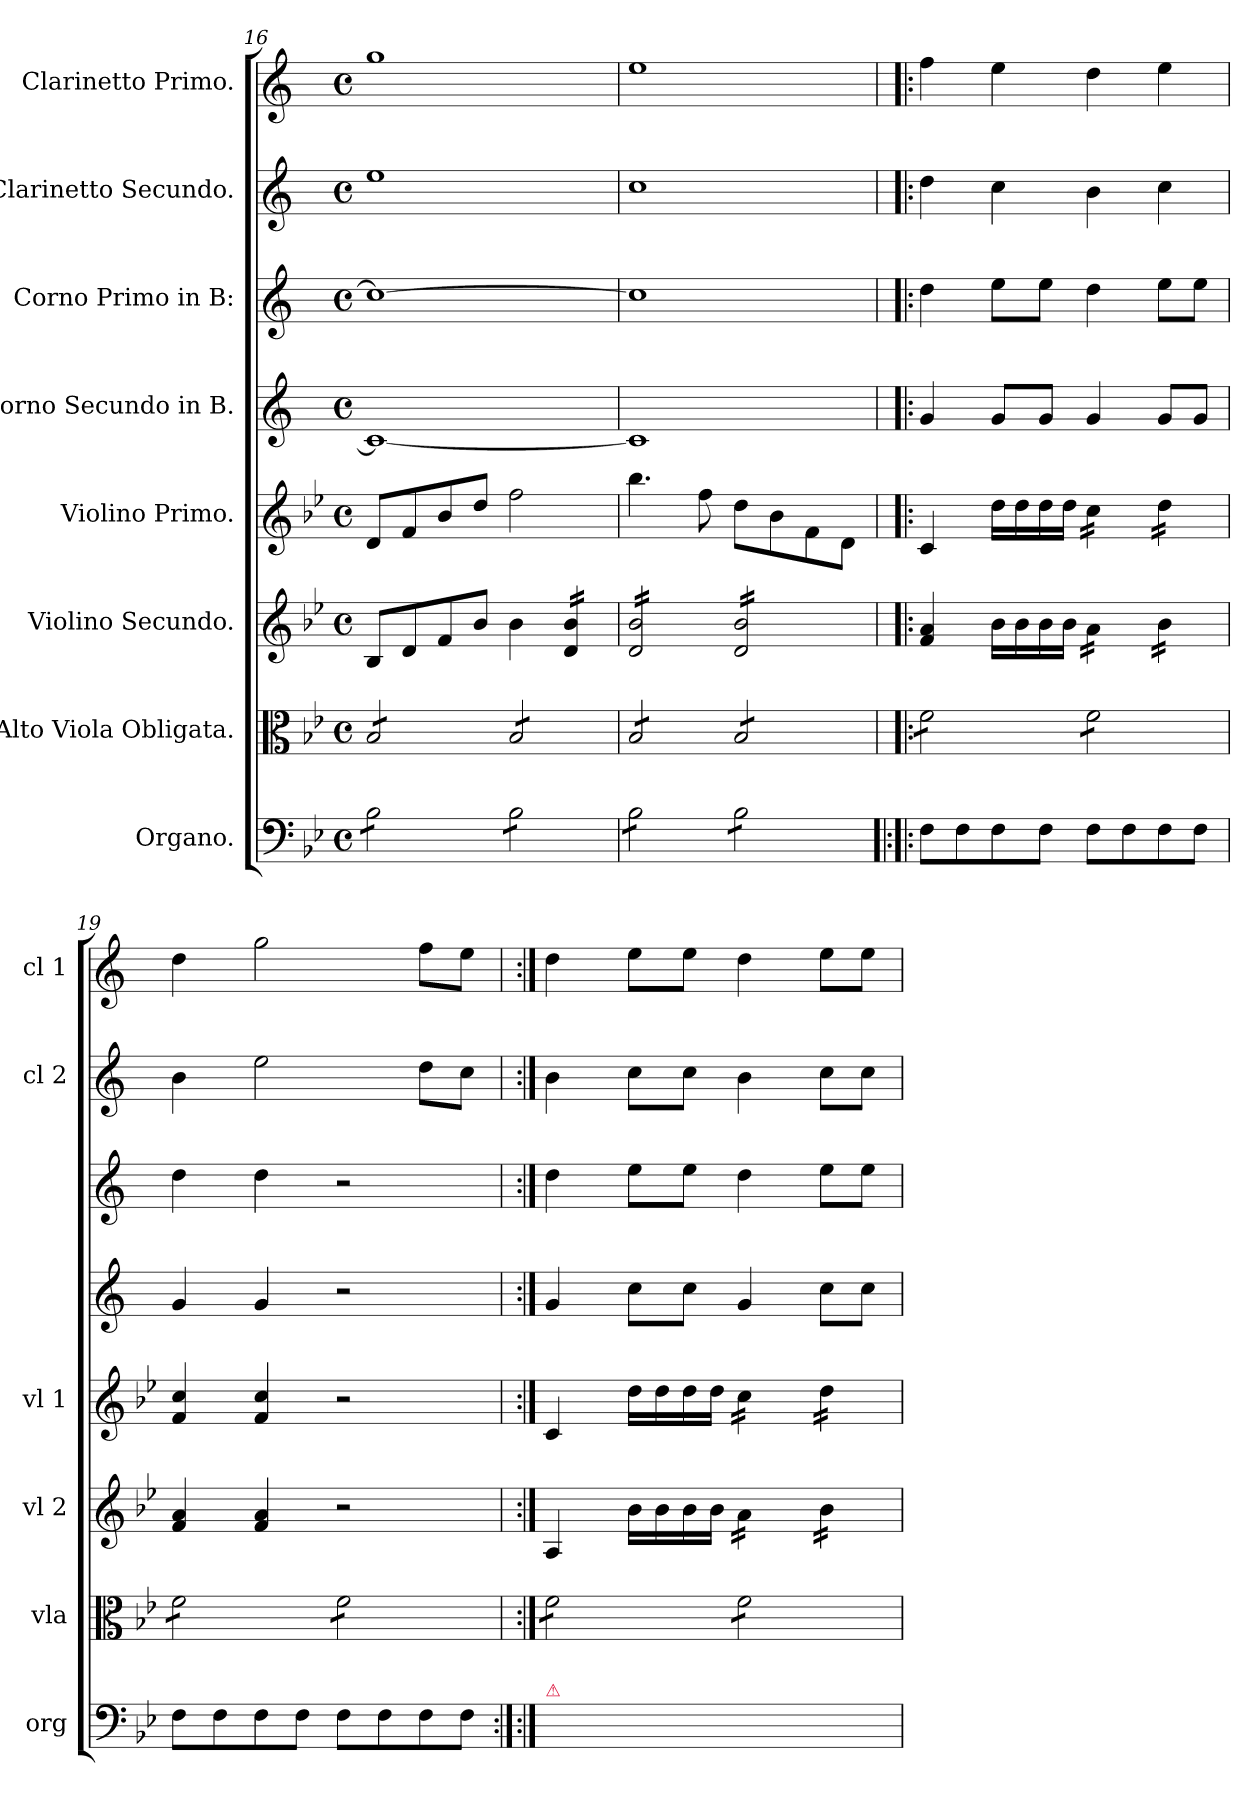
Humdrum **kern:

**kern	**kern	**kern	**kern	**kern	**kern	**kern	**kern
*part8	*part7	*part6	*part5	*part4	*part3	*part2	*part1
*staff8	*staff7	*staff6	*staff5	*staff4	*staff3	*staff2	*staff1
*I"Organo.	*I"Alto Viola Obligata.	*I"Violino Secundo.	*I"Violino Primo.	*I"Corno Secundo in B.	*I"Corno Primo in B:	*I"Clarinetto Secundo.	*I"Clarinetto Primo.
*I'org	*I'vla	*I'vl 2	*I'vl 1	*	*	*I'cl 2	*I'cl 1
*clefF4	*clefC3	*clefG2	*clefG2	*clefG2	*clefG2	*clefG2	*clefG2
*	*	*	*	*ITrd1c2	*ITrd1c2	*ITrd1c2	*ITrd1c2
*k[b-e-]	*k[b-e-]	*k[b-e-]	*k[b-e-]	*k[b-e-]	*k[b-e-]	*k[b-e-]	*k[b-e-]
*B-:	*B-:	*B-:	*B-:	*B-:	*B-:	*B-:	*B-:
*M4/4	*M4/4	*M4/4	*M4/4	*M4/4	*M4/4	*M4/4	*M4/4
*met(c)	*met(c)	*met(c)	*met(c)	*met(c)	*met(c)	*met(c)	*met(c)
=16	=16	=16	=16	=16	=16	=16	=16
*tremolo	*	*	*	*	*	*	*
*	*tremolo	*	*	*	*	*	*
8B-\L	8B-/L	8B-/L	8d/L	1B-/_	1b-\_	1dd\	1ff\
8B-\	8B-/	8d/	8f/	.	.	.	.
8B-\	8B-/	8f/	8b-/	.	.	.	.
8B-\J	8B-/J	8b-/J	8dd/J	.	.	.	.
8B-\L	8B-/L	4b-\	2ff\	.	.	.	.
8B-\	8B-/	.	.	.	.	.	.
*	*	*tremolo	*	*	*	*	*
8B-\	8B-/	16d/ 16b-/LL	.	.	.	.	.
.	.	16d/ 16b-/	.	.	.	.	.
8B-\J	8B-/J	16d/ 16b-/	.	.	.	.	.
.	.	16d/ 16b-/JJ	.	.	.	.	.
=17	=17	=17	=17	=17	=17	=17	=17
8B-\L	8B-/L	16d/ 16b-/LL	4.bb-\	1B-/]	1b-\]	1b-\	1dd\
.	.	16d/ 16b-/	.	.	.	.	.
8B-\	8B-/	16d/ 16b-/	.	.	.	.	.
.	.	16d/ 16b-/	.	.	.	.	.
8B-\	8B-/	16d/ 16b-/	.	.	.	.	.
.	.	16d/ 16b-/	.	.	.	.	.
8B-\J	8B-/J	16d/ 16b-/	8ff\	.	.	.	.
.	.	16d/ 16b-/JJ	.	.	.	.	.
8B-\L	8B-/L	16d/ 16b-/LL	8dd\L	.	.	.	.
.	.	16d/ 16b-/	.	.	.	.	.
8B-\	8B-/	16d/ 16b-/	8b-\	.	.	.	.
.	.	16d/ 16b-/	.	.	.	.	.
8B-\	8B-/	16d/ 16b-/	8f\	.	.	.	.
.	.	16d/ 16b-/	.	.	.	.	.
8B-\J	8B-/J	16d/ 16b-/	8d\J	.	.	.	.
*Xtremolo	*	*	*	*	*	*	*
.	.	16d/ 16b-/JJ	.	.	.	.	.
*	*	*Xtremolo	*	*	*	*	*
=18!|:	=18	=18	=18	=18	=18	=18	=18
8F\L	8f\L	4f/ 4a/	4c/	4f/	4cc\	4cc\	4ee-\
8F\	8f\	.	.	.	.	.	.
8F\	8f\	16b-\LL	16dd\LL	8f/L	8dd\L	4b-\	4dd\
.	.	16b-\	16dd\	.	.	.	.
8F\J	8f\J	16b-\	16dd\	8f/J	8dd\J	.	.
.	.	16b-\JJ	16dd\JJ	.	.	.	.
*	*	*tremolo	*	*	*	*	*
*	*	*	*tremolo	*	*	*	*
8F\L	8f\L	16a\LL	16cc\LL	4f/	4cc\	4a\	4cc\
.	.	16a\	16cc\	.	.	.	.
8F\	8f\	16a\	16cc\	.	.	.	.
.	.	16a\JJ	16cc\JJ	.	.	.	.
8F\	8f\	16b-\LL	16dd\LL	8f/L	8dd\L	4b-\	4dd\
.	.	16b-\	16dd\	.	.	.	.
8F\J	8f\J	16b-\	16dd\	8f/J	8dd\J	.	.
.	.	16b-\JJ	16dd\JJ	.	.	.	.
*	*	*	*Xtremolo	*	*	*	*
*	*	*Xtremolo	*	*	*	*	*
=19	=19	=19	=19	=19	=19	=19	=19
8F\L	8f\L	4f/ 4a/	4f/ 4cc/	4f/	4cc\	4a\	4cc\
8F\	8f\	.	.	.	.	.	.
8F\	8f\	4f/ 4a/	4f/ 4cc/	4f/	4cc\	2dd\	2ff\
8F\J	8f\J	.	.	.	.	.	.
8F\L	8f\L	2r	2r	2r	2r	.	.
8F\	8f\	.	.	.	.	.	.
8F\	8f\	.	.	.	.	8cc\L	8ee-\L
8F\J	8f\J	.	.	.	.	8b-\J	8dd\J
=20:|!	=20	=20	=20	=20	=20	=20	=20
!LO:TX:a:color=crimson:t=⚠	!	!	!	!	!	!	!
8F\Lyy	8f\L	4A/	4c/	4f/	4cc\	4a\	4cc\
8F\yy	8f\	.	.	.	.	.	.
8F\yy	8f\	16b-\LL	16dd\LL	8b-\L	8dd\L	8b-\L	8dd\L
.	.	16b-\	16dd\	.	.	.	.
8F\Jyy	8f\J	16b-\	16dd\	8b-\J	8dd\J	8b-\J	8dd\J
.	.	16b-\JJ	16dd\JJ	.	.	.	.
*	*	*tremolo	*	*	*	*	*
*	*	*	*tremolo	*	*	*	*
8F\Lyy	8f\L	16a\LL	16cc\LL	4f/	4cc\	4a\	4cc\
.	.	16a\	16cc\	.	.	.	.
8F\yy	8f\	16a\	16cc\	.	.	.	.
.	.	16a\JJ	16cc\JJ	.	.	.	.
8F\yy	8f\	16b-\LL	16dd\LL	8b-\L	8dd\L	8b-\L	8dd\L
.	.	16b-\	16dd\	.	.	.	.
8F\Jyy	8f\J	16b-\	16dd\	8b-\J	8dd\J	8b-\J	8dd\J
*	*Xtremolo	*	*	*	*	*	*
.	.	16b-\JJ	16dd\JJ	.	.	.	.
*	*	*	*Xtremolo	*	*	*	*
*	*	*Xtremolo	*	*	*	*	*
=	=	=	=	=	=	=	=
*-	*-	*-	*-	*-	*-	*-	*-
